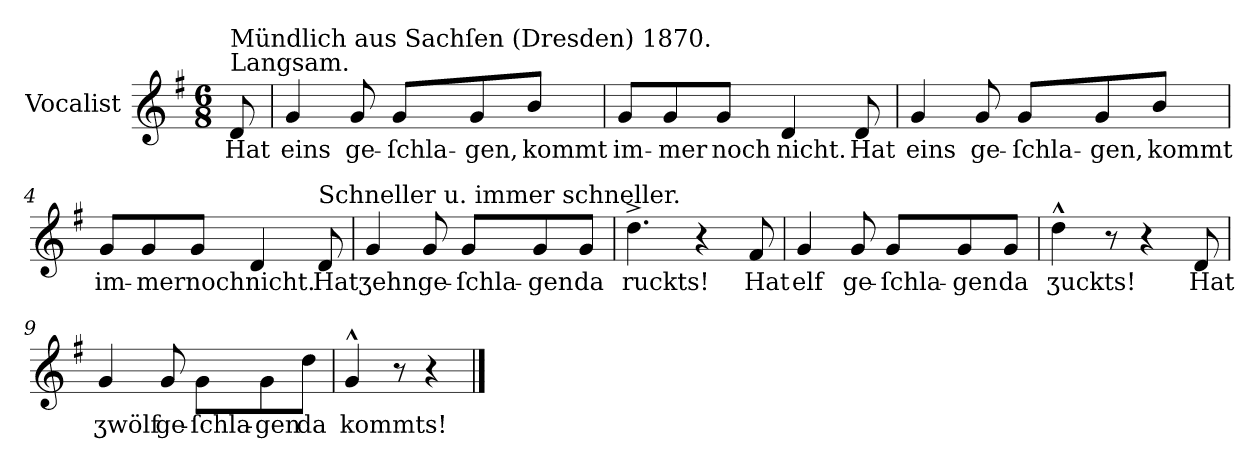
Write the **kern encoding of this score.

**kern	**text
*part1	*part1
*staff1	*staff1
*I"Vocalist	*
*k[f#]	*
*G:	*
*M6/8	*
=	=
!LO:TX:a:t=Langsam.	!
!LO:TX:a:t=Mündlich aus Sachſen (Dresden) 1870.	!
8d	Hat
=1	=1
4g	eins
8g	ge-
8gL	-ſchla-
8g	-gen,
8b/J	kommt
=2	=2
8gL	im-
8g	-mer
8gJ	noch
4d	nicht.
8d	Hat
=3	=3
4g	eins
8g	ge-
8gL	-ſchla-
8g	-gen,
8b/J	kommt
=4	=4
8gL	im-
8g	-mer
8gJ	noch
4d	nicht.
!LO:TX:a:t=Schneller u. immer schneller.	!
8d	Hat
=5	=5
4g	ʒehn
8g	ge-
8gL	-ſchla-
8g	-gen
8gJ	da
=6	=6
4.dd^	ruckts!
4r	.
8f#	Hat
=7	=7
4g	elf
8g	ge-
8gL	-ſchla-
8g	-gen
8gJ	da
=8	=8
4dd^^	ʒuckts!
8r	.
4r	.
8d	Hat
=9	=9
4g	ʒwölf
8g	ge-
8gL	-ſchla-
8g	-gen
8ddJ	da
=10	=10
4g^^	kommts!
8r	.
4r	.
==	==
*-	*-
